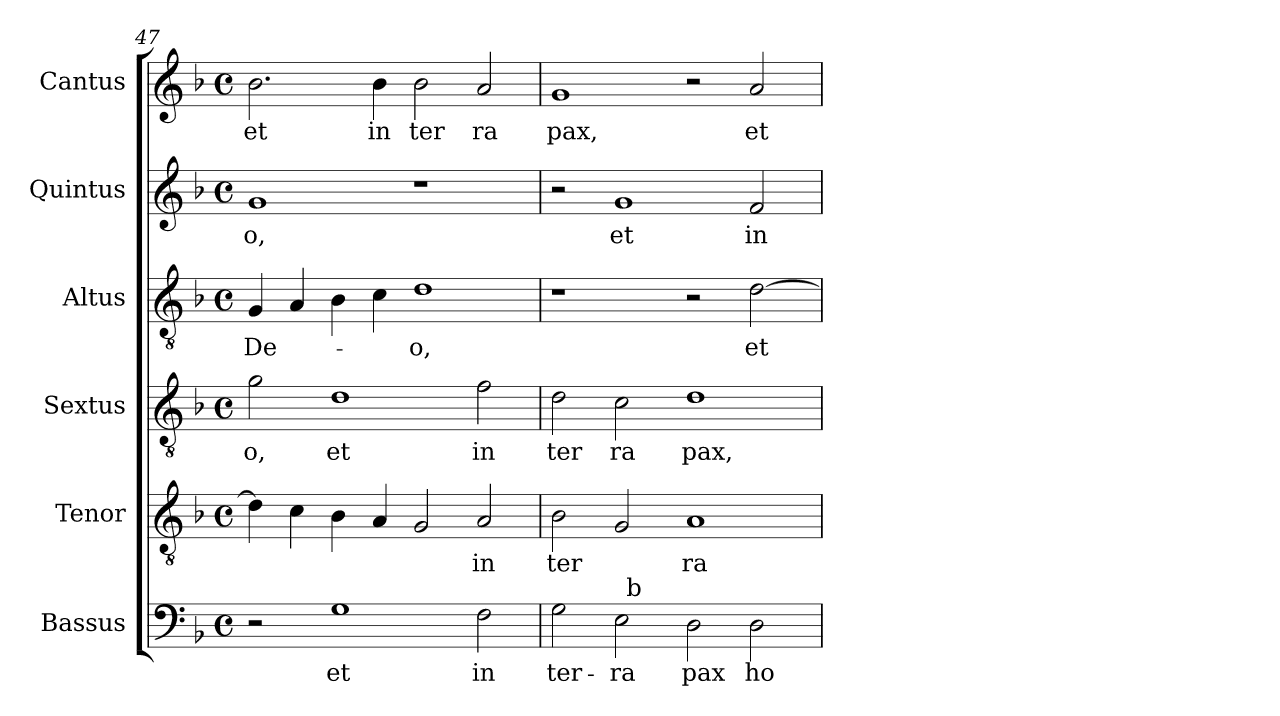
**kern	**text	**kern	**text	**kern	**text	**kern	**text	**kern	**text	**kern	**text
*part6	*part6	*part5	*part5	*part4	*part4	*part3	*part3	*part2	*part2	*part1	*part1
*staff6	*staff6	*staff5	*staff5	*staff4	*staff4	*staff3	*staff3	*staff2	*staff2	*staff1	*staff1
*I"Bassus	*	*I"Tenor	*	*I"Sextus	*	*I"Altus	*	*I"Quintus	*	*I"Cantus	*
*clefF4	*	*clefGv2	*	*clefGv2	*	*clefGv2	*	*clefG2	*	*clefG2	*
*k[b-]	*	*k[b-]	*	*k[b-]	*	*k[b-]	*	*k[b-]	*	*k[b-]	*
*F:	*	*F:	*	*F:	*	*F:	*	*F:	*	*F:	*
*M4/4	*	*M4/4	*	*M4/4	*	*M4/4	*	*M4/4	*	*M4/4	*
*met(c)	*	*met(c)	*	*met(c)	*	*met(c)	*	*met(c)	*	*met(c)	*
=47	=47	=47	=47	=47	=47	=47	=47	=47	=47	=47	=47
!	!	!	!	!	!LO:LY:b:cj	!	!LO:LY:b	!	!LO:LY:b:cj	!	!LO:LY:b:cj
2r	.	4d\]	.	2g\	o,	4G/	De-	1g	o,	2.b-\	et
.	.	4c\	.	.	.	4A/	.	.	.	.	.
!	!LO:LY:b:cj	!	!	!	!LO:LY:b:cj	!	!	!	!	!	!
1G	et	4B-\	.	1d	et	4B-\	.	.	.	.	.
!	!	!	!	!	!	!	!	!	!	!	!LO:LY:b:cj
.	.	4A/	.	.	.	4c\	.	.	.	4b-\	in
!	!	!	!	!	!	!	!LO:LY:b:cj	!	!	!	!LO:LY:b:cj
.	.	2G/	.	.	.	1d	-o,	1r	.	2b-\	ter
!	!LO:LY:b:cj	!	!LO:LY:b:cj	!	!LO:LY:b:cj	!	!	!	!	!	!LO:LY:b:cj
2F\	in	2A/	in	2f\	in	.	.	.	.	2a/	ra
=48	=48	=48	=48	=48	=48	=48	=48	=48	=48	=48	=48
!	!LO:LY:b:cj	!	!LO:LY:b	!	!LO:LY:b:cj	!	!	!	!	!	!LO:LY:b:cj
*^	*	*	*	*	*	*	*	*	*	*	*
2G\	2ryy	ter-	2B-\	ter	2d\	ter	1r	.	2r	.	1g	pax,
!	!	!LO:LY:b:cj	!	!	!	!LO:LY:b:cj	!	!	!	!LO:LY:b:cj	!	!
2E\	32ryy	-ra	2G/	.	2c\	ra	.	.	1g	et	.	.
!	!LO:TX:a:t=b	!	!	!	!	!	!	!	!	!	!	!
.	1ryy	.	.	.	.	.	.	.	.	.	.	.
!	!	!LO:LY:b:cj	!	!LO:LY:b:cj	!	!LO:LY:b:cj	!	!	!	!	!	!
2D\	.	pax	1A	ra	1d	pax,	2r	.	.	.	2r	.
!	!	!LO:LY:b:cj	!	!	!	!	!	!LO:LY:b:cj	!	!LO:LY:b:cj	!	!LO:LY:b:cj
2D\	.	ho-	.	.	.	.	[>2d\	et	2f/	in	2a/	et
.	4...ryy	.	.	.	.	.	.	.	.	.	.	.
*v	*v	*	*	*	*	*	*	*	*	*	*	*
=	=	=	=	=	=	=	=	=	=	=	=
*-	*-	*-	*-	*-	*-	*-	*-	*-	*-	*-	*-
